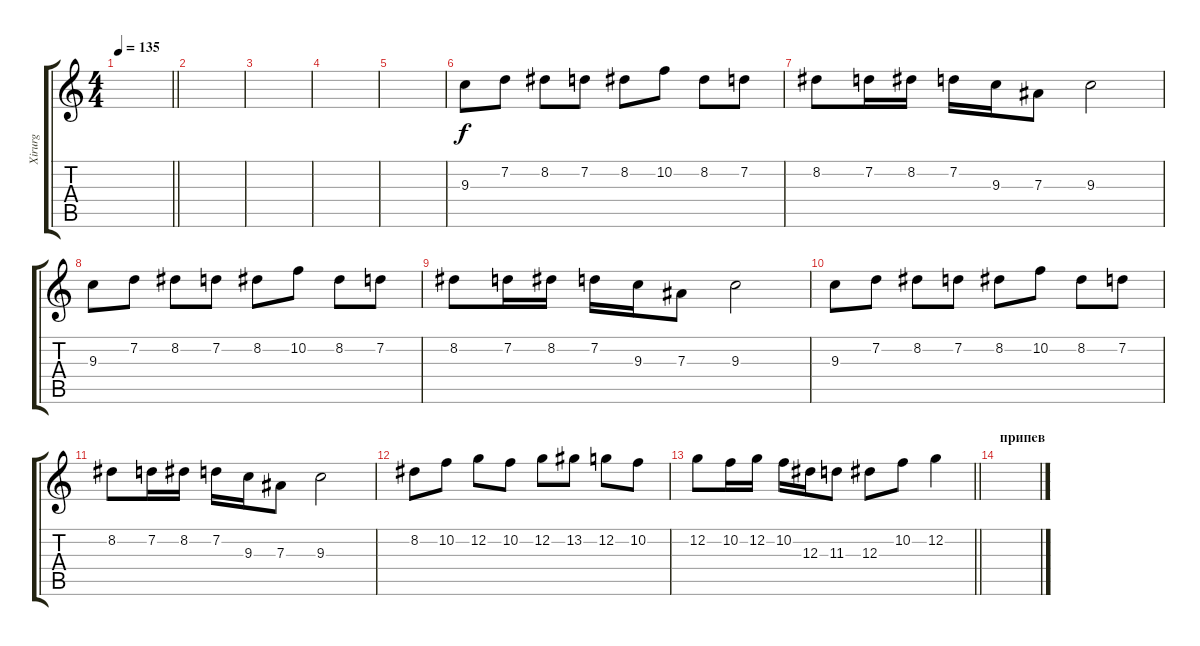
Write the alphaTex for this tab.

\track ("Xirurg" "Xirurg") {instrument overdrivenguitar}
\staff {score tabs}
\tuning (C4 G3 Eb3 Bb2 F2 C2) {hide}
\ts (4 4)
\tempo 135
\clef g2
\barLineRight lightlight
\ks c
|
|
|
|
|
9.3.8 7.2.8 8.2.8 7.2.8 8.2.8 10.2.8 8.2.8 7.2.8 |
8.2.8 7.2.16 8.2.16 7.2.16 9.3.16 7.3.8 9.3.2 |
9.3.8 7.2.8 8.2.8 7.2.8 8.2.8 10.2.8 8.2.8 7.2.8 |
8.2.8 7.2.16 8.2.16 7.2.16 9.3.16 7.3.8 9.3.2 |
9.3.8 7.2.8 8.2.8 7.2.8 8.2.8 10.2.8 8.2.8 7.2.8 |
8.2.8 7.2.16 8.2.16 7.2.16 9.3.16 7.3.8 9.3.2 |
8.2.8 10.2.8 12.2.8 10.2.8 12.2.8 13.2.8 12.2.8 10.2.8 |
\barLineRight lightlight
12.2.8 10.2.16 12.2.16 10.2.16 12.3.16 11.3.8 12.3.8 10.2.8 12.2.4 |
\section ("" "припев")
